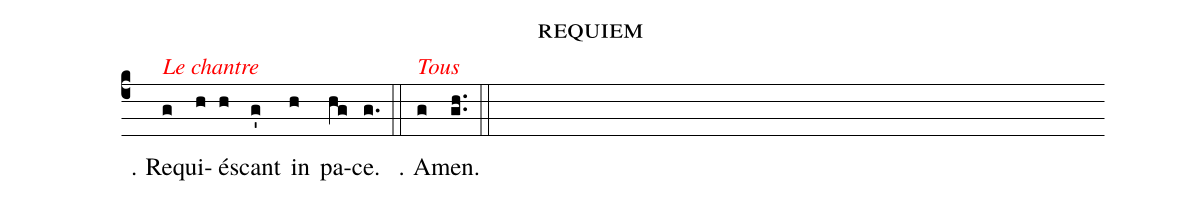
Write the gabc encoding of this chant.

name: requiem;
%%
(c4) <alt>\rubrica{Le chantre}</alt>
℣. R{e}(g)qui(h)é(h)scant(g') in(h) pa(hg)ce.(g.) (::)

℟. A<alt>\rubrica{Tous}</alt>(g)men.(gh..) (::)
